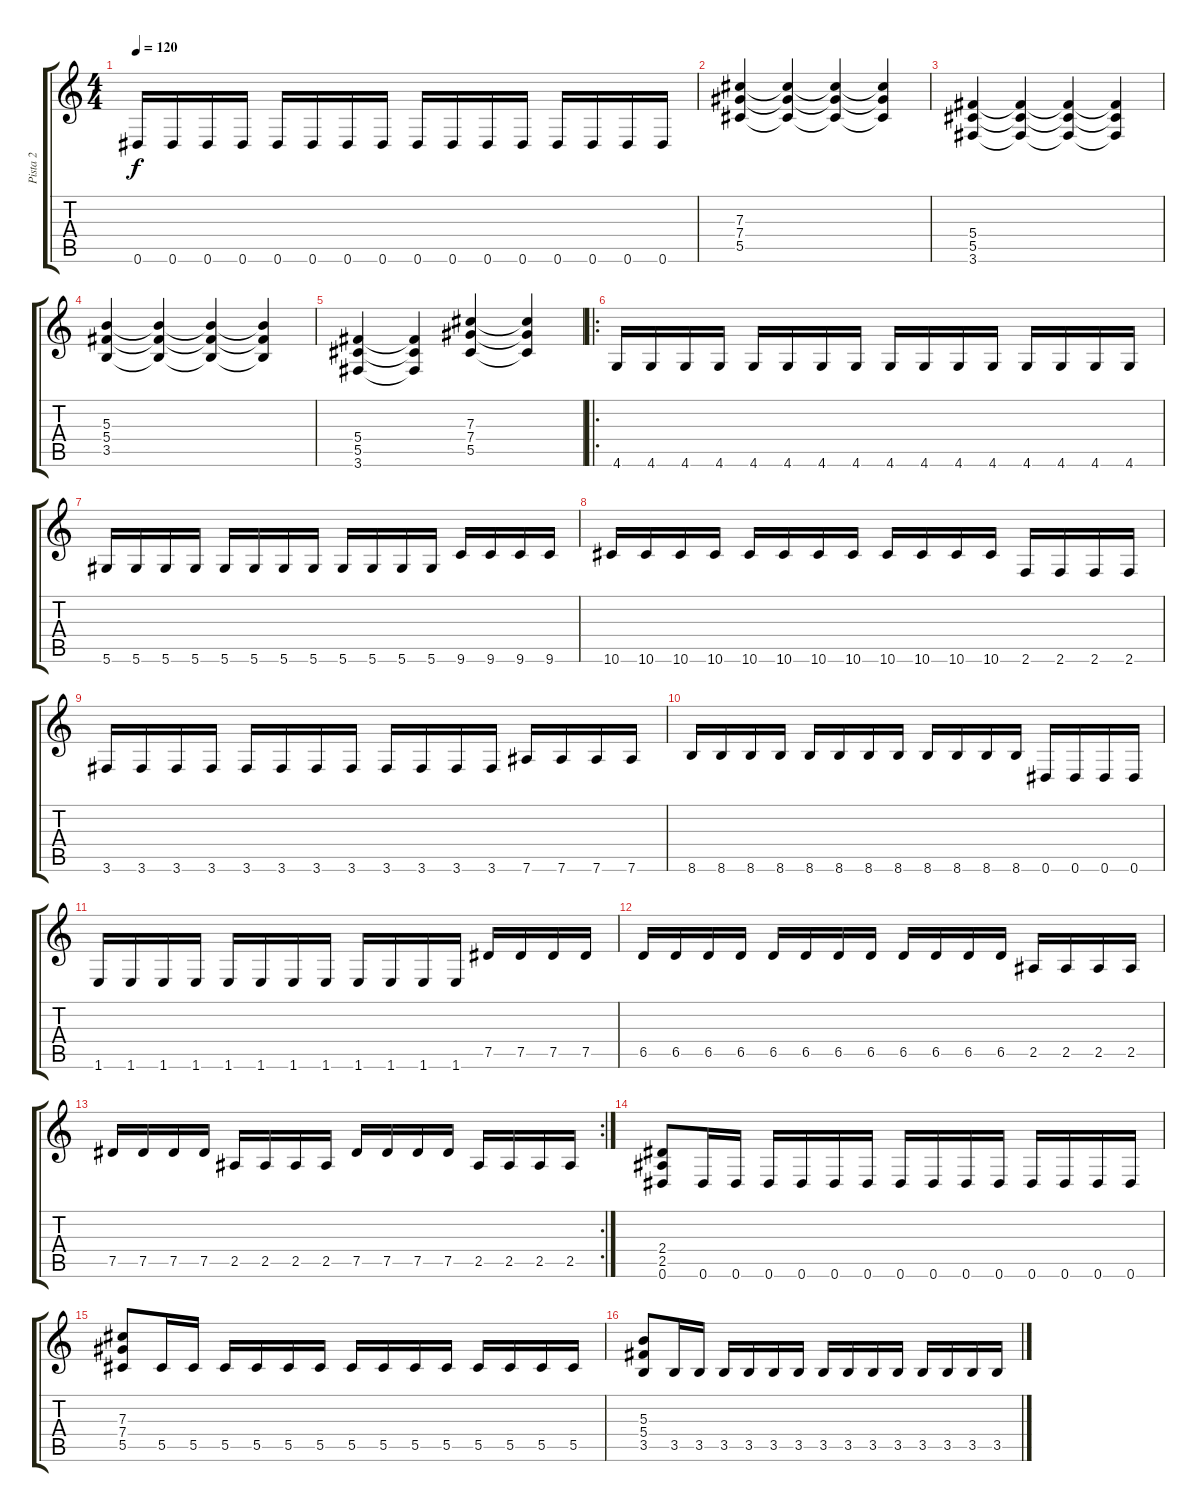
\track ("Pista 2" "Pista 2") {instrument distortionguitar}
\staff {score tabs}
\tuning (Eb4 Bb3 Gb3 Db3 Ab2 Eb2) {hide}
\ts (4 4)
\tempo 120
\clef g2
\ks c
0.6.16{dy f} 0.6.16 0.6.16 0.6.16 0.6.16 0.6.16 0.6.16 0.6.16 0.6.16 0.6.16 0.6.16 0.6.16 0.6.16 0.6.16 0.6.16 0.6.16 |
(7.3 7.4 5.5).4 (7.3{t} 7.4{t} 5.5{t}).4 (7.3{t} 7.4{t} 5.5{t}).4 (7.3{t} 7.4{t} 5.5{t}).4 |
(5.4 5.5 3.6).4 (5.4{t} 5.5{t} 3.6{t}).4 (5.4{t} 5.5{t} 3.6{t}).4 (5.4{t} 5.5{t} 3.6{t}).4 |
(5.3 5.4 3.5).4 (5.3{t} 5.4{t} 3.5{t}).4 (5.3{t} 5.4{t} 3.5{t}).4 (5.3{t} 5.4{t} 3.5{t}).4 |
(5.4 5.5 3.6).4 (5.4{t} 5.5{t} 3.6{t}).4 (7.3 7.4 5.5).4 (7.3{t} 7.4{t} 5.5{t}).4 |
\ro
4.6.16 4.6.16 4.6.16 4.6.16 4.6.16 4.6.16 4.6.16 4.6.16 4.6.16 4.6.16 4.6.16 4.6.16 4.6.16 4.6.16 4.6.16 4.6.16 |
5.6.16 5.6.16 5.6.16 5.6.16 5.6.16 5.6.16 5.6.16 5.6.16 5.6.16 5.6.16 5.6.16 5.6.16 9.6.16 9.6.16 9.6.16 9.6.16 |
10.6.16 10.6.16 10.6.16 10.6.16 10.6.16 10.6.16 10.6.16 10.6.16 10.6.16 10.6.16 10.6.16 10.6.16 2.6.16 2.6.16 2.6.16 2.6.16 |
3.6.16 3.6.16 3.6.16 3.6.16 3.6.16 3.6.16 3.6.16 3.6.16 3.6.16 3.6.16 3.6.16 3.6.16 7.6.16 7.6.16 7.6.16 7.6.16 |
8.6.16 8.6.16 8.6.16 8.6.16 8.6.16 8.6.16 8.6.16 8.6.16 8.6.16 8.6.16 8.6.16 8.6.16 0.6.16 0.6.16 0.6.16 0.6.16 |
1.6.16 1.6.16 1.6.16 1.6.16 1.6.16 1.6.16 1.6.16 1.6.16 1.6.16 1.6.16 1.6.16 1.6.16 7.5.16 7.5.16 7.5.16 7.5.16 |
6.5.16 6.5.16 6.5.16 6.5.16 6.5.16 6.5.16 6.5.16 6.5.16 6.5.16 6.5.16 6.5.16 6.5.16 2.5.16 2.5.16 2.5.16 2.5.16 |
\rc 2
7.5.16 7.5.16 7.5.16 7.5.16 2.5.16 2.5.16 2.5.16 2.5.16 7.5.16 7.5.16 7.5.16 7.5.16 2.5.16 2.5.16 2.5.16 2.5.16 |
(2.4 2.5 0.6).8 0.6.16 0.6.16 0.6.16 0.6.16 0.6.16 0.6.16 0.6.16 0.6.16 0.6.16 0.6.16 0.6.16 0.6.16 0.6.16 0.6.16 |
(7.3 7.4 5.5).8 5.5.16 5.5.16 5.5.16 5.5.16 5.5.16 5.5.16 5.5.16 5.5.16 5.5.16 5.5.16 5.5.16 5.5.16 5.5.16 5.5.16 |
(5.3 5.4 3.5).8 3.5.16 3.5.16 3.5.16 3.5.16 3.5.16 3.5.16 3.5.16 3.5.16 3.5.16 3.5.16 3.5.16 3.5.16 3.5.16 3.5.16
